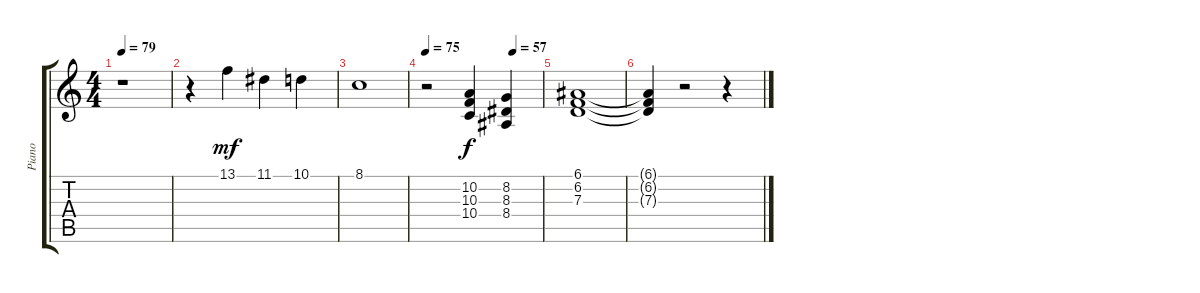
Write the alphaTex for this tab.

\track ("Piano" "Piano") {instrument acousticgrandpiano}
\staff {score tabs}
\tuning (E4 B3 G3 D3 A2 E2) {hide}
\ts (4 4)
\tempo 79
\clef g2
\ks c
r.1{dy f} |
r.4 13.1.4{dy mf volume 7 instrument tangoaccordion} 11.1.4 10.1.4 |
8.1.1 |
\tempo 75
\tempo (57 0.75)
r.2 (10.2 10.3 10.4).4{dy f} (8.2 8.3 8.4).4 |
(6.1 6.2 7.3).1 |
(6.1{t} 6.2{t} 7.3{t}).4 r.2 r.4
